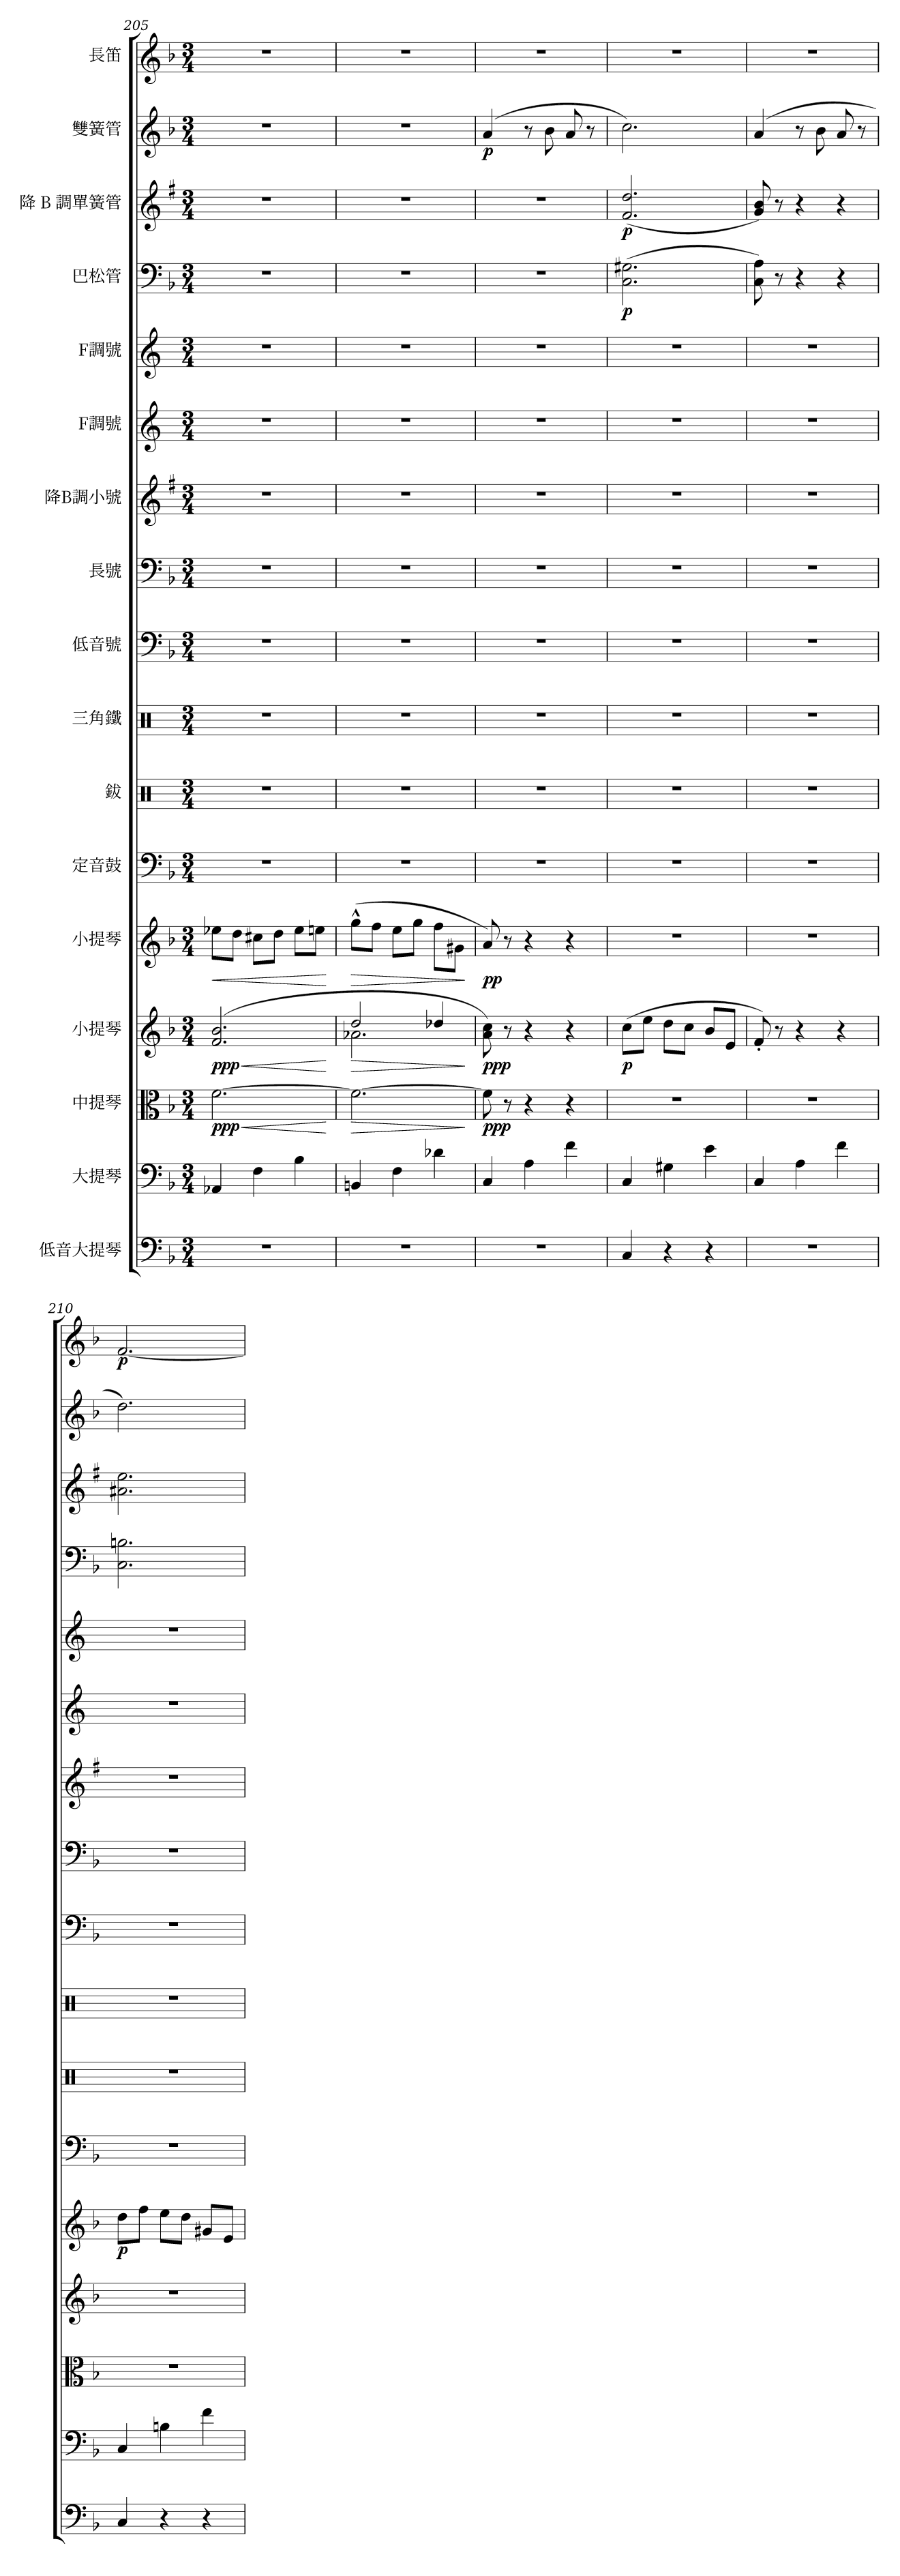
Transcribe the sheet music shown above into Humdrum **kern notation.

**kern	**kern	**kern	**dynam	**kern	**dynam	**kern	**dynam	**kern	**kern	**kern	**kern	**kern	**kern	**kern	**kern	**kern	**dynam	**kern	**dynam	**kern	**dynam	**kern	**dynam
*part17	*part16	*part15	*part15	*part14	*part14	*part13	*part13	*part12	*part11	*part10	*part9	*part8	*part7	*part6	*part5	*part4	*part4	*part3	*part3	*part2	*part2	*part1	*part1
*staff17	*staff16	*staff15	*staff15	*staff14	*staff14	*staff13	*staff13	*staff12	*staff11	*staff10	*staff9	*staff8	*staff7	*staff6	*staff5	*staff4	*staff4	*staff3	*staff3	*staff2	*staff2	*staff1	*staff1
*I"低音大提琴	*I"大提琴	*I"中提琴	*	*I"小提琴	*	*I"小提琴	*	*I"定音鼓	*I"鈸	*I"三角鐵	*I"低音號	*I"長號	*I"降B調小號	*I"F調號	*I"F調號	*I"巴松管	*	*I"降 B 調單簧管	*	*I"雙簧管	*	*I"長笛	*
*clefF4	*clefF4	*clefC3	*	*clefG2	*	*clefG2	*	*clefF4	*clefX	*clefX	*clefF4	*clefF4	*clefG2	*clefG2	*clefG2	*clefF4	*	*clefG2	*	*clefG2	*	*clefG2	*
*ITrd7c12	*	*	*	*	*	*	*	*	*	*	*	*	*ITrd1c2	*ITrd4c7	*ITrd4c7	*	*	*ITrd1c2	*	*	*	*	*
*k[b-]	*k[b-]	*k[b-]	*	*k[b-]	*	*k[b-]	*	*k[b-]	*k[]	*k[]	*k[b-]	*k[b-]	*k[b-]	*k[b-]	*k[b-]	*k[b-]	*	*k[b-]	*	*k[b-]	*	*k[b-]	*
*M3/4	*M3/4	*M3/4	*	*M3/4	*	*M3/4	*	*M3/4	*M3/4	*M3/4	*M3/4	*M3/4	*M3/4	*M3/4	*M3/4	*M3/4	*	*M3/4	*	*M3/4	*	*M3/4	*
=205	=205	=205	=205	=205	=205	=205	=205	=205	=205	=205	=205	=205	=205	=205	=205	=205	=205	=205	=205	=205	=205	=205	=205
!	!	!	!LO:HP:b	!	!LO:HP:b	!	!LO:HP:b	!	!	!	!	!	!	!	!	!	!	!	!	!	!	!	!
!	!	!	!LO:DY:n=1:b	!	!LO:DY:n=1:b	!	!	!	!	!	!	!	!	!	!	!	!	!	!	!	!	!	!
2.r	4AA-X/	[2.f\	< ppp	(>2.f/ 2.b-/	< ppp	8ee-X\L	<	2.r	2.r	2.r	2.r	2.r	2.r	2.r	2.r	2.r	.	2.r	.	2.r	.	2.r	.
.	.	.	.	.	.	8dd\J	.	.	.	.	.	.	.	.	.	.	.	.	.	.	.	.	.
.	4F\	.	.	.	.	8cc#X\L	.	.	.	.	.	.	.	.	.	.	.	.	.	.	.	.	.
.	.	.	.	.	.	8dd\J	.	.	.	.	.	.	.	.	.	.	.	.	.	.	.	.	.
.	4B-\	.	.	.	.	8ee-\L	.	.	.	.	.	.	.	.	.	.	.	.	.	.	.	.	.
.	.	.	.	.	.	8een\J	.	.	.	.	.	.	.	.	.	.	.	.	.	.	.	.	.
.	.	.	[	.	[	.	[	.	.	.	.	.	.	.	.	.	.	.	.	.	.	.	.
=206	=206	=206	=206	=206	=206	=206	=206	=206	=206	=206	=206	=206	=206	=206	=206	=206	=206	=206	=206	=206	=206	=206	=206
!	!	!	!LO:HP:b	!	!LO:HP:b	!	!LO:HP:b	!	!	!	!	!	!	!	!	!	!	!	!	!	!	!	!
*	*	*	*	*^	*	*	*	*	*	*	*	*	*	*	*	*	*	*	*	*	*	*	*
2.r	4BBn/	2.f\_	>	2dd/	2.a-X\	>	(>8gg^^\L	>	2.r	2.r	2.r	2.r	2.r	2.r	2.r	2.r	2.r	.	2.r	.	2.r	.	2.r	.
.	.	.	.	.	.	.	8ff\J	.	.	.	.	.	.	.	.	.	.	.	.	.	.	.	.	.
.	4F\	.	.	.	.	.	8ee\L	.	.	.	.	.	.	.	.	.	.	.	.	.	.	.	.	.
.	.	.	.	.	.	.	8gg\J	.	.	.	.	.	.	.	.	.	.	.	.	.	.	.	.	.
.	4d-X\	.	.	4dd-X/	.	.	8ff\L	.	.	.	.	.	.	.	.	.	.	.	.	.	.	.	.	.
.	.	.	.	.	.	.	8g#X\J	.	.	.	.	.	.	.	.	.	.	.	.	.	.	.	.	.
*	*	*	*	*v	*v	*	*	*	*	*	*	*	*	*	*	*	*	*	*	*	*	*	*	*
.	.	.	]	.	]	.	]	.	.	.	.	.	.	.	.	.	.	.	.	.	.	.	.
=207	=207	=207	=207	=207	=207	=207	=207	=207	=207	=207	=207	=207	=207	=207	=207	=207	=207	=207	=207	=207	=207	=207	=207
!	!	!	!LO:DY:b	!	!LO:DY:b	!	!LO:DY:b	!	!	!	!	!	!	!	!	!	!	!	!	!	!LO:DY:b	!	!
2.r	4C/	8f\]	ppp	8a\ 8cc\)	ppp	8a/)	pp	2.r	2.r	2.r	2.r	2.r	2.r	2.r	2.r	2.r	.	2.r	.	(>4a/	p	2.r	.
.	.	8r	.	8r	.	8r	.	.	.	.	.	.	.	.	.	.	.	.	.	.	.	.	.
.	4A\	4r	.	4r	.	4r	.	.	.	.	.	.	.	.	.	.	.	.	.	8r	.	.	.
.	.	.	.	.	.	.	.	.	.	.	.	.	.	.	.	.	.	.	.	8b-\	.	.	.
.	4f\	4r	.	4r	.	4r	.	.	.	.	.	.	.	.	.	.	.	.	.	8a/	.	.	.
.	.	.	.	.	.	.	.	.	.	.	.	.	.	.	.	.	.	.	.	8r	.	.	.
=208	=208	=208	=208	=208	=208	=208	=208	=208	=208	=208	=208	=208	=208	=208	=208	=208	=208	=208	=208	=208	=208	=208	=208
!	!	!	!	!	!LO:DY:b	!	!	!	!	!	!	!	!	!	!	!	!LO:DY:b	!	!LO:DY:b	!	!	!	!
4CC/	4C/	2.r	.	(>8cc\L	p	2.r	.	2.r	2.r	2.r	2.r	2.r	2.r	2.r	2.r	(>2.C\ 2.G#X\	p	(<2.e/ 2.cc/	p	2.cc\)	.	2.r	.
.	.	.	.	8ee\J	.	.	.	.	.	.	.	.	.	.	.	.	.	.	.	.	.	.	.
4r	4G#X\	.	.	8dd\L	.	.	.	.	.	.	.	.	.	.	.	.	.	.	.	.	.	.	.
.	.	.	.	8cc\J	.	.	.	.	.	.	.	.	.	.	.	.	.	.	.	.	.	.	.
4r	4e\	.	.	8b-/L	.	.	.	.	.	.	.	.	.	.	.	.	.	.	.	.	.	.	.
.	.	.	.	8e/J	.	.	.	.	.	.	.	.	.	.	.	.	.	.	.	.	.	.	.
=209	=209	=209	=209	=209	=209	=209	=209	=209	=209	=209	=209	=209	=209	=209	=209	=209	=209	=209	=209	=209	=209	=209	=209
2.r	4C/	2.r	.	8f'/)	.	2.r	.	2.r	2.r	2.r	2.r	2.r	2.r	2.r	2.r	8C\ 8A\)	.	8f/ 8a/)	.	(>4a/	.	2.r	.
.	.	.	.	8r	.	.	.	.	.	.	.	.	.	.	.	8r	.	8r	.	.	.	.	.
.	4A\	.	.	4r	.	.	.	.	.	.	.	.	.	.	.	4r	.	4r	.	8r	.	.	.
.	.	.	.	.	.	.	.	.	.	.	.	.	.	.	.	.	.	.	.	8b-\	.	.	.
.	4f\	.	.	4r	.	.	.	.	.	.	.	.	.	.	.	4r	.	4r	.	8a/	.	.	.
.	.	.	.	.	.	.	.	.	.	.	.	.	.	.	.	.	.	.	.	8r	.	.	.
=210	=210	=210	=210	=210	=210	=210	=210	=210	=210	=210	=210	=210	=210	=210	=210	=210	=210	=210	=210	=210	=210	=210	=210
!	!	!	!	!	!	!	!LO:DY:b	!	!	!	!	!	!	!	!	!	!	!	!	!	!	!	!LO:DY:b
4CC/	4C/	2.r	.	2.r	.	8dd\L	p	2.r	2.r	2.r	2.r	2.r	2.r	2.r	2.r	2.C\ 2.Bn\	.	2.g#X\ 2.dd\	.	2.dd\)	.	[2.f/	p
.	.	.	.	.	.	8ff\J	.	.	.	.	.	.	.	.	.	.	.	.	.	.	.	.	.
4r	4Bn\	.	.	.	.	8ee\L	.	.	.	.	.	.	.	.	.	.	.	.	.	.	.	.	.
.	.	.	.	.	.	8dd\J	.	.	.	.	.	.	.	.	.	.	.	.	.	.	.	.	.
4r	4f\	.	.	.	.	8g#X/L	.	.	.	.	.	.	.	.	.	.	.	.	.	.	.	.	.
.	.	.	.	.	.	8e/J	.	.	.	.	.	.	.	.	.	.	.	.	.	.	.	.	.
=	=	=	=	=	=	=	=	=	=	=	=	=	=	=	=	=	=	=	=	=	=	=	=
*-	*-	*-	*-	*-	*-	*-	*-	*-	*-	*-	*-	*-	*-	*-	*-	*-	*-	*-	*-	*-	*-	*-	*-
